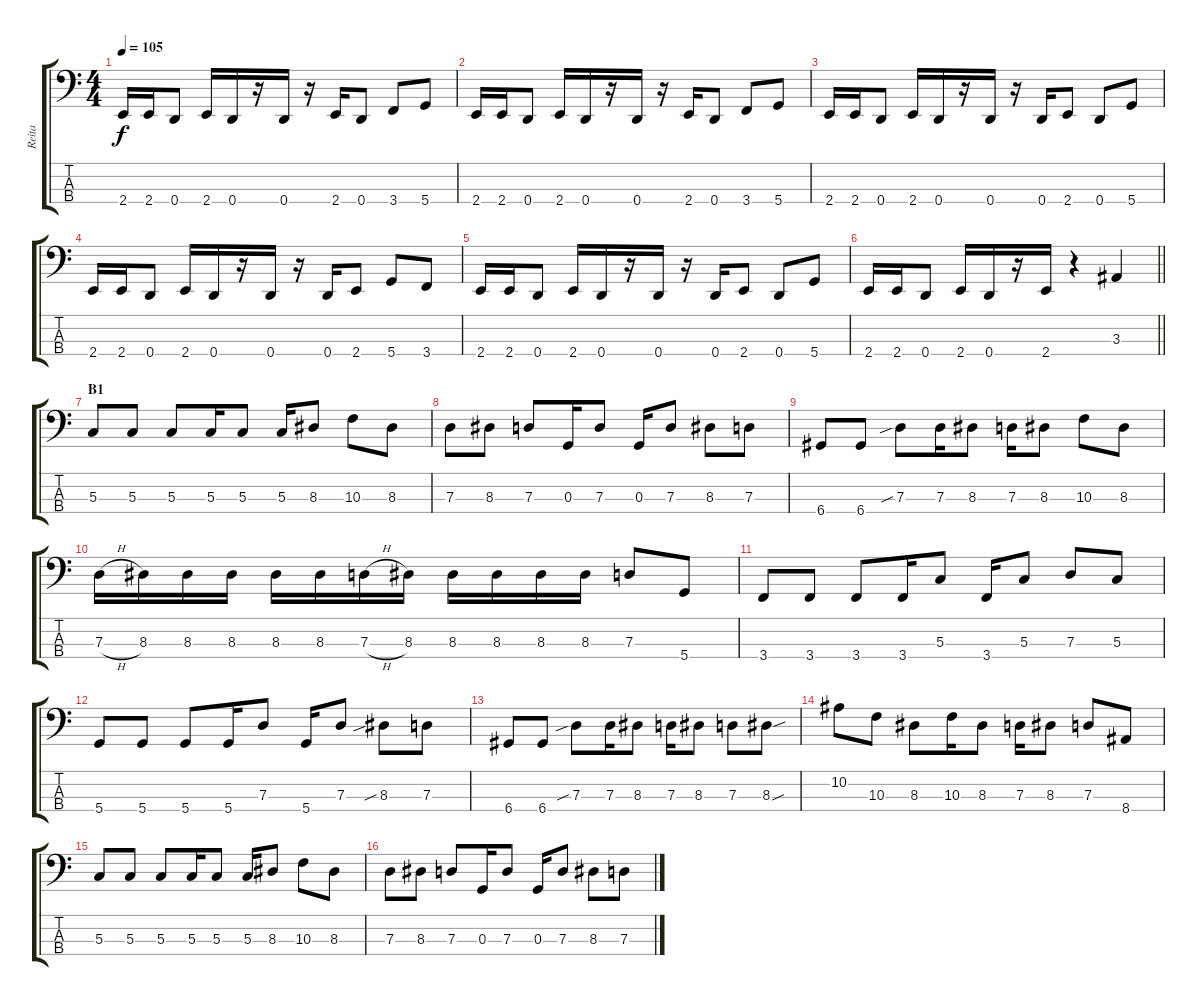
\track ("Reita" "Reita") {instrument electricbasspick}
\staff {score tabs}
\tuning (F2 C2 G1 D1) {hide}
\ts (4 4)
\tempo 105
\clef f4
\ks c
2.4.16{dy f} 2.4.16 0.4.8 2.4.16 0.4.16 r.16 0.4.16 r.16 2.4.16 0.4.8 3.4.8 5.4.8 |
2.4.16 2.4.16 0.4.8 2.4.16 0.4.16 r.16 0.4.16 r.16 2.4.16 0.4.8 3.4.8 5.4.8 |
2.4.16 2.4.16 0.4.8 2.4.16 0.4.16 r.16 0.4.16 r.16 0.4.16 2.4.8 0.4.8 5.4.8 |
2.4.16 2.4.16 0.4.8 2.4.16 0.4.16 r.16 0.4.16 r.16 0.4.16 2.4.8 5.4.8 3.4.8 |
2.4.16 2.4.16 0.4.8 2.4.16 0.4.16 r.16 0.4.16 r.16 0.4.16 2.4.8 0.4.8 5.4.8 |
\barLineRight lightlight
2.4.16 2.4.16 0.4.8 2.4.16 0.4.16 r.16 2.4.16 r.4 3.3.4 |
\section ("" "B1")
5.3.8 5.3.8 5.3.8 5.3.16 5.3.8 5.3.16 8.3.8 10.3.8 8.3.8 |
7.3.8 8.3.8 7.3.8 0.3.16 7.3.8 0.3.16 7.3.8 8.3.8 7.3.8 |
6.4.8 6.4.8 7.3{sib}.8 7.3.16 8.3.8 7.3.16 8.3.8 10.3.8 8.3.8 |
7.3{h}.16 8.3.16 8.3.16 8.3.16 8.3.16 8.3.16 7.3{h}.16 8.3.16 8.3.16 8.3.16 8.3.16 8.3.16 7.3.8 5.4.8 |
3.4.8 3.4.8 3.4.8 3.4.16 5.3.8 3.4.16 5.3.8 7.3.8 5.3.8 |
5.4.8 5.4.8 5.4.8 5.4.16 7.3.8 5.4.16 7.3.8 8.3{sib}.8 7.3.8 |
6.4.8 6.4.8 7.3{sib}.8 7.3.16 8.3.8 7.3.16 8.3.8 7.3.8 8.3{sou}.8 |
10.2.8 10.3.8 8.3.8 10.3.16 8.3.8 7.3.16 8.3.8 7.3.8 8.4.8 |
5.3.8 5.3.8 5.3.8 5.3.16 5.3.8 5.3.16 8.3.8 10.3.8 8.3.8 |
7.3.8 8.3.8 7.3.8 0.3.16 7.3.8 0.3.16 7.3.8 8.3.8 7.3.8
